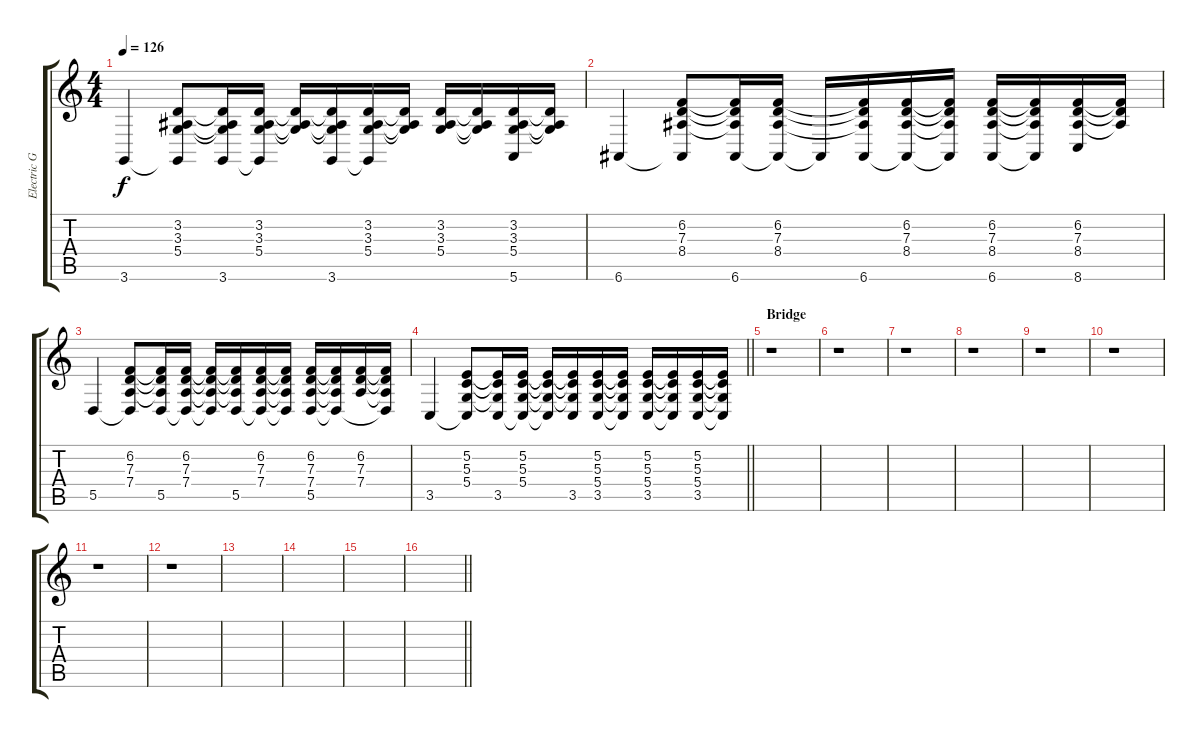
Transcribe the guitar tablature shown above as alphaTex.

\track ("Electric Grand Piano" "Electric G") {instrument electricgrandpiano}
\staff {score tabs}
\tuning (E4 B3 G3 D3 A2 E2) {hide}
\ts (4 4)
\tempo 126
\clef g2
\ks c
3.6.4{dy f} (3.2 3.3 5.4 3.6{t}).8 (3.2{t} 3.3{t} 5.4{t} 3.6).16 (3.2 3.3 5.4 3.6{t}).16 (3.2{t} 3.3{t} 5.4{t}).16 (3.2{t} 3.3{t} 5.4{t} 3.6).16 (3.2 3.3 5.4 3.6{t}).16 (3.2{t} 3.3{t} 5.4{t}).16 (3.2 3.3 5.4).16 (3.2{t} 3.3{t} 5.4{t}).16 (3.2 3.3 5.4 5.6).16 (3.2{t} 3.3{t} 5.4{t}).16 |
6.6.4 (6.2 7.3 8.4 6.6{t}).8 (6.2{t} 7.3{t} 8.4{t} 6.6).16 (6.2 7.3 8.4 6.6{t}).16 6.6{t}.16 (6.2{t} 7.3{t} 8.4{t} 6.6).16 (6.2 7.3 8.4 6.6{t}).16 (6.2{t} 7.3{t} 8.4{t} 6.6{t}).16 (6.2 7.3 8.4 6.6).16 (6.2{t} 7.3{t} 8.4{t} 6.6{t}).16 (6.2 7.3 8.4 8.6).16 (6.2{t} 7.3{t} 8.4{t}).16 |
5.5.4 (6.2 7.3 7.4 5.5{t}).8 (6.2{t} 7.3{t} 7.4{t} 5.5).16 (6.2 7.3 7.4 5.5{t}).16 (6.2{t} 7.3{t} 7.4{t} 5.5{t}).16 (6.2{t} 7.3{t} 7.4{t} 5.5).16 (6.2 7.3 7.4 5.5{t}).16 (6.2{t} 7.3{t} 7.4{t} 5.5{t}).16 (6.2 7.3 7.4 5.5).16 (6.2{t} 7.3{t} 7.4{t} 5.5{t}).16 (6.2 7.3 7.4).16 (6.2{t} 7.3{t} 7.4{t} 5.5{t}).16 |
\barLineRight lightlight
3.5.4 (5.2 5.3 5.4 3.5{t}).8 (5.2{t} 5.3{t} 5.4{t} 3.5).16 (5.2 5.3 5.4 3.5{t}).16 (5.2{t} 5.3{t} 5.4{t} 3.5{t}).16 (5.2{t} 5.3{t} 5.4{t} 3.5).16 (5.2 5.3 5.4 3.5).16 (5.2{t} 5.3{t} 5.4{t} 3.5{t}).16 (5.2 5.3 5.4 3.5).16 (5.2{t} 5.3{t} 5.4{t} 3.5{t}).16 (5.2 5.3 5.4 3.5).16 (5.2{t} 5.3{t} 5.4{t} 3.5{t}).16 |
\section ("" "Bridge")
r.1 |
r.1 |
r.1 |
r.1 |
r.1 |
r.1 |
r.1 |
r.1 |
|
|
|
\barLineRight lightlight
